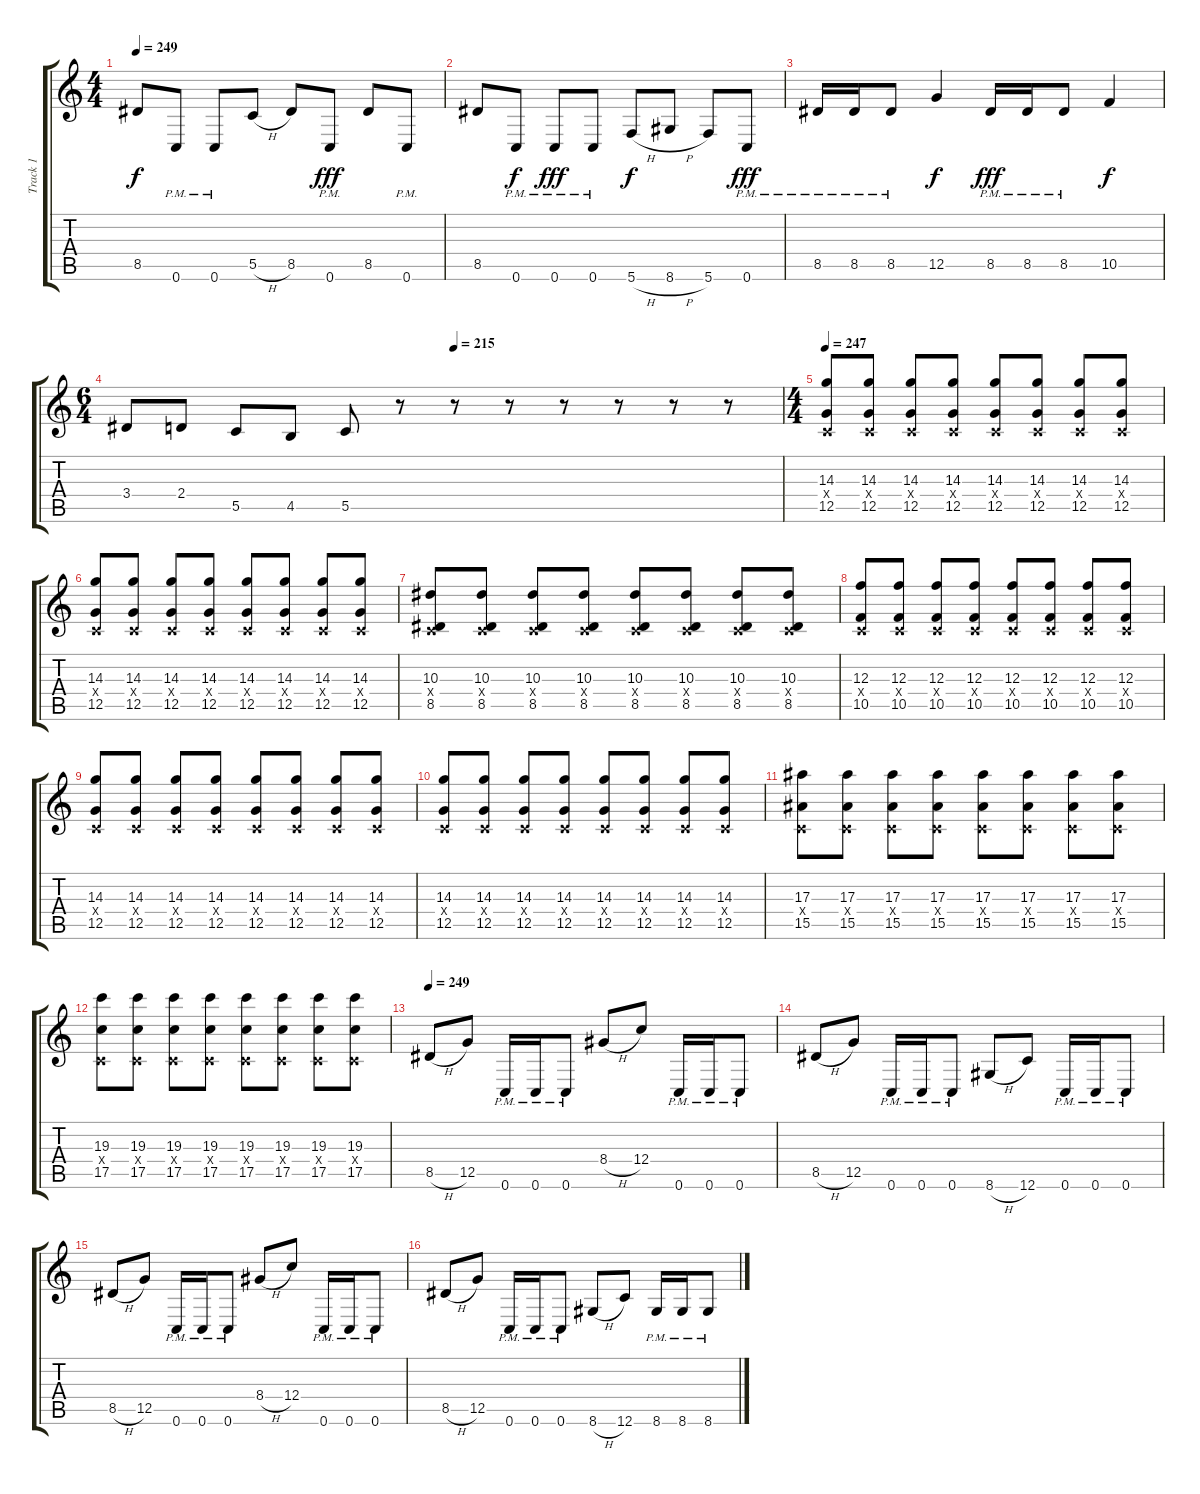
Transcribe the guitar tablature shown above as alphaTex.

\track ("Track 1" "Track 1") {instrument distortionguitar}
\staff {score tabs}
\tuning (D4 A3 F3 C3 G2 C2) {hide}
\ts (4 4)
\tempo 249
\clef g2
\ks c
8.5.8{dy f} 0.6{pm}.8 0.6{pm}.8 5.5{h}.8 8.5.8 0.6{pm}.8{dy fff} 8.5.8 0.6{pm}.8 |
8.5.8 0.6{pm}.8{dy f} 0.6{pm}.8{dy fff} 0.6{pm}.8 5.6{h}.8{dy f} 8.6{h}.8 5.6.8 0.6{pm}.8{dy fff} |
8.5{pm}.16 8.5{pm}.16 8.5{pm}.8 12.5.4{dy f} 8.5{pm}.16{dy fff} 8.5{pm}.16 8.5{pm}.8 10.5.4{dy f} |
\ts (6 4)
\tempo (215 0.5)
3.4.8 2.4.8 5.5.8 4.5.8 5.5.8 r.8 r.8 r.8 r.8 r.8 r.8 r.8 |
\ts (4 4)
\tempo 247
(14.3 0.4{x} 12.5).8 (14.3 0.4{x} 12.5).8 (14.3 0.4{x} 12.5).8 (14.3 0.4{x} 12.5).8 (14.3 0.4{x} 12.5).8 (14.3 0.4{x} 12.5).8 (14.3 0.4{x} 12.5).8 (14.3 0.4{x} 12.5).8 |
(14.3 0.4{x} 12.5).8 (14.3 0.4{x} 12.5).8 (14.3 0.4{x} 12.5).8 (14.3 0.4{x} 12.5).8 (14.3 0.4{x} 12.5).8 (14.3 0.4{x} 12.5).8 (14.3 0.4{x} 12.5).8 (14.3 0.4{x} 12.5).8 |
(10.3 0.4{x} 8.5).8 (10.3 0.4{x} 8.5).8 (10.3 0.4{x} 8.5).8 (10.3 0.4{x} 8.5).8 (10.3 0.4{x} 8.5).8 (10.3 0.4{x} 8.5).8 (10.3 0.4{x} 8.5).8 (10.3 0.4{x} 8.5).8 |
(12.3 0.4{x} 10.5).8 (12.3 0.4{x} 10.5).8 (12.3 0.4{x} 10.5).8 (12.3 0.4{x} 10.5).8 (12.3 0.4{x} 10.5).8 (12.3 0.4{x} 10.5).8 (12.3 0.4{x} 10.5).8 (12.3 0.4{x} 10.5).8 |
(14.3 0.4{x} 12.5).8 (14.3 0.4{x} 12.5).8 (14.3 0.4{x} 12.5).8 (14.3 0.4{x} 12.5).8 (14.3 0.4{x} 12.5).8 (14.3 0.4{x} 12.5).8 (14.3 0.4{x} 12.5).8 (14.3 0.4{x} 12.5).8 |
(14.3 0.4{x} 12.5).8 (14.3 0.4{x} 12.5).8 (14.3 0.4{x} 12.5).8 (14.3 0.4{x} 12.5).8 (14.3 0.4{x} 12.5).8 (14.3 0.4{x} 12.5).8 (14.3 0.4{x} 12.5).8 (14.3 0.4{x} 12.5).8 |
(17.3 0.4{x} 15.5).8 (17.3 0.4{x} 15.5).8 (17.3 0.4{x} 15.5).8 (17.3 0.4{x} 15.5).8 (17.3 0.4{x} 15.5).8 (17.3 0.4{x} 15.5).8 (17.3 0.4{x} 15.5).8 (17.3 0.4{x} 15.5).8 |
(19.3 0.4{x} 17.5).8 (19.3 0.4{x} 17.5).8 (19.3 0.4{x} 17.5).8 (19.3 0.4{x} 17.5).8 (19.3 0.4{x} 17.5).8 (19.3 0.4{x} 17.5).8 (19.3 0.4{x} 17.5).8 (19.3 0.4{x} 17.5).8 |
\tempo 249
8.5{h}.8 12.5.8 0.6{pm}.16 0.6{pm}.16 0.6{pm}.8 8.4{h}.8 12.4.8 0.6{pm}.16 0.6{pm}.16 0.6{pm}.8 |
8.5{h}.8 12.5.8 0.6{pm}.16 0.6{pm}.16 0.6{pm}.8 8.6{h}.8 12.6.8 0.6{pm}.16 0.6{pm}.16 0.6{pm}.8 |
8.5{h}.8 12.5.8 0.6{pm}.16 0.6{pm}.16 0.6{pm}.8 8.4{h}.8 12.4.8 0.6{pm}.16 0.6{pm}.16 0.6{pm}.8 |
8.5{h}.8 12.5.8 0.6{pm}.16 0.6{pm}.16 0.6{pm}.8 8.6{h}.8 12.6.8 8.6{pm}.16 8.6{pm}.16 8.6{pm}.8
